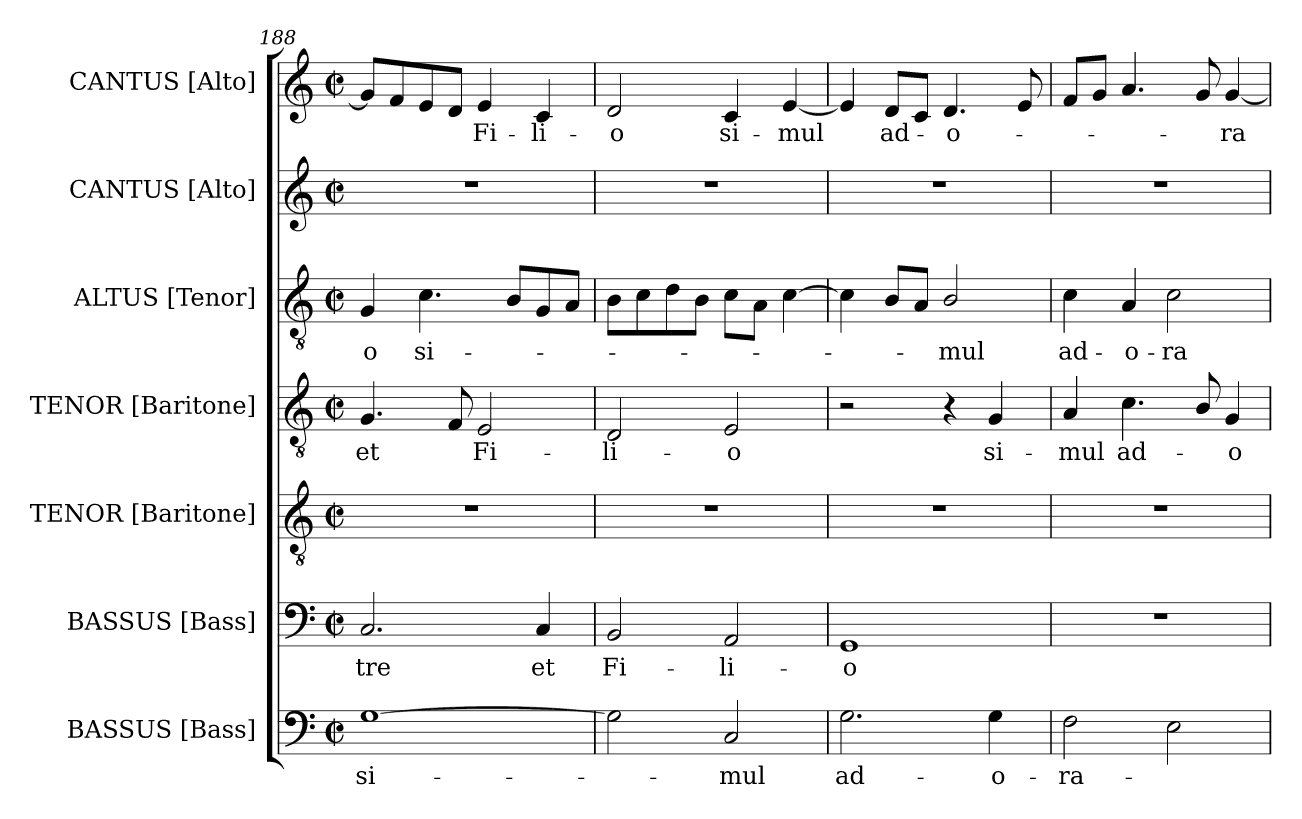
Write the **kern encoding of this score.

**kern	**text	**kern	**text	**kern	**kern	**text	**kern	**text	**kern	**kern	**text
*part7	*part7	*part6	*part6	*part5	*part4	*part4	*part3	*part3	*part2	*part1	*part1
*staff7	*staff7	*staff6	*staff6	*staff5	*staff4	*staff4	*staff3	*staff3	*staff2	*staff1	*staff1
*I"BASSUS [Bass]	*	*I"BASSUS [Bass]	*	*I"TENOR [Baritone]	*I"TENOR [Baritone]	*	*I"ALTUS [Tenor]	*	*I"CANTUS [Alto]	*I"CANTUS [Alto]	*
*I'B.	*	*I'B.	*	*I'Bar.	*I'Bar.	*	*I'T.	*	*I'A.	*I'A.	*
*clefF4	*	*clefF4	*	*clefGv2	*clefGv2	*	*clefGv2	*	*clefG2	*clefG2	*
*	*	*	*	*ITrd7c12	*ITrd7c12	*	*ITrd7c12	*	*	*	*
*k[]	*	*k[]	*	*k[]	*k[]	*	*k[]	*	*k[]	*k[]	*
*C:	*	*C:	*	*C:	*C:	*	*C:	*	*C:	*C:	*
*M2/2	*	*M2/2	*	*M2/2	*M2/2	*	*M2/2	*	*M2/2	*M2/2	*
*met(c|)	*	*met(c|)	*	*met(c|)	*met(c|)	*	*met(c|)	*	*met(c|)	*met(c|)	*
=188	=188	=188	=188	=188	=188	=188	=188	=188	=188	=188	=188
!	!LO:LY:b:color=#000000	!	!	!	!	!	!	!	!	!	!
!	!	!	!LO:LY:b:color=#000000	!	!	!	!	!	!	!	!
!	!	!	!	!	!	!LO:LY:b:color=#000000	!	!	!	!	!
!	!	!	!	!	!	!	!	!LO:LY:b:color=#000000	!	!	!
[>1Gi	si-	2.Ci/	-tre	1r	4.GGi/	et	4GGi/	-o	1r	8gi/L]	.
.	.	.	.	.	.	.	.	.	.	8fi/	.
!	!	!	!	!	!	!	!	!LO:LY:b:color=#000000	!	!	!
.	.	.	.	.	.	.	4.Ci\	si-	.	8ei/	.
.	.	.	.	.	8FFi/	.	.	.	.	8di/J	.
!	!	!	!	!	!	!LO:LY:b:color=#000000	!	!	!	!	!
!	!	!	!	!	!	!	!	!	!	!	!LO:LY:b:color=#000000
.	.	.	.	.	2EEi/	Fi-	.	.	.	4ei/	Fi-
.	.	.	.	.	.	.	8BBi/L	.	.	.	.
!	!	!	!LO:LY:b:color=#000000	!	!	!	!	!	!	!	!
!	!	!	!	!	!	!	!	!	!	!	!LO:LY:b:color=#000000
.	.	4Ci/	et	.	.	.	8GGi/	.	.	4ci/	-li-
.	.	.	.	.	.	.	8AAi/J	.	.	.	.
=189	=189	=189	=189	=189	=189	=189	=189	=189	=189	=189	=189
!	!	!	!LO:LY:b:color=#000000	!	!	!	!	!	!	!	!
!	!	!	!	!	!	!LO:LY:b:color=#000000	!	!	!	!	!
!	!	!	!	!	!	!	!	!	!	!	!LO:LY:b:color=#000000
2Gi\]	.	2BBi/	Fi-	1r	2DDi/	-li-	8BBi\L	.	1r	2di/	-o
.	.	.	.	.	.	.	8Ci\	.	.	.	.
.	.	.	.	.	.	.	8Di\	.	.	.	.
.	.	.	.	.	.	.	8BBi\J	.	.	.	.
!	!LO:LY:b:color=#000000	!	!	!	!	!	!	!	!	!	!
!	!	!	!LO:LY:b:color=#000000	!	!	!	!	!	!	!	!
!	!	!	!	!	!	!LO:LY:b:color=#000000	!	!	!	!	!
!	!	!	!	!	!	!	!	!	!	!	!LO:LY:b:color=#000000
2Ci/	-mul	2AAi/	-li-	.	2EEi/	-o	8Ci\L	.	.	4ci/	si-
.	.	.	.	.	.	.	8AAi\J	.	.	.	.
!	!	!	!	!	!	!	!	!	!	!	!LO:LY:b:color=#000000
.	.	.	.	.	.	.	[>4Ci\	.	.	[<4ei/	-mul
=190	=190	=190	=190	=190	=190	=190	=190	=190	=190	=190	=190
!	!LO:LY:b:color=#000000	!	!	!	!	!	!	!	!	!	!
!	!	!	!LO:LY:b:color=#000000	!	!	!	!	!	!	!	!
2.Gi\	ad-	1GGi	-o	1r	2r	.	4Ci\]	.	1r	4ei/]	.
!	!	!	!	!	!	!	!	!	!	!	!LO:LY:b:color=#000000
.	.	.	.	.	.	.	8BBi/L	.	.	8di/L	ad-
.	.	.	.	.	.	.	8AAi/J	.	.	8ci/J	.
!	!	!	!	!	!	!	!	!LO:LY:b:color=#000000	!	!	!
!	!	!	!	!	!	!	!	!	!	!	!LO:LY:b:color=#000000
.	.	.	.	.	4r	.	2BBi/	-mul	.	4.di/	-o-
!	!LO:LY:b:color=#000000	!	!	!	!	!	!	!	!	!	!
!	!	!	!	!	!	!LO:LY:b:color=#000000	!	!	!	!	!
4Gi\	-o-	.	.	.	4GGi/	si-	.	.	.	.	.
.	.	.	.	.	.	.	.	.	.	8ei/	.
=191	=191	=191	=191	=191	=191	=191	=191	=191	=191	=191	=191
!	!LO:LY:b:color=#000000	!	!	!	!	!	!	!	!	!	!
!	!	!	!	!	!	!LO:LY:b:color=#000000	!	!	!	!	!
!	!	!	!	!	!	!	!	!LO:LY:b:color=#000000	!	!	!
2Fi\	-ra-	1r	.	1r	4AAi/	-mul	4Ci\	ad-	1r	8fi/L	.
.	.	.	.	.	.	.	.	.	.	8gi/J	.
!	!	!	!	!	!	!LO:LY:b:color=#000000	!	!	!	!	!
!	!	!	!	!	!	!	!	!LO:LY:b:color=#000000	!	!	!
.	.	.	.	.	4.Ci\	ad-	4AAi/	-o-	.	4.ai/	.
!	!	!	!	!	!	!	!	!LO:LY:b:color=#000000	!	!	!
2Ei\	.	.	.	.	.	.	2Ci\	-ra-	.	.	.
.	.	.	.	.	8BBi/	.	.	.	.	8gi/	.
!	!	!	!	!	!	!LO:LY:b:color=#000000	!	!	!	!	!
!	!	!	!	!	!	!	!	!	!	!	!LO:LY:b:color=#000000
.	.	.	.	.	4GGi/	-o-	.	.	.	[<4gi/	-ra-
=	=	=	=	=	=	=	=	=	=	=	=
*-	*-	*-	*-	*-	*-	*-	*-	*-	*-	*-	*-
